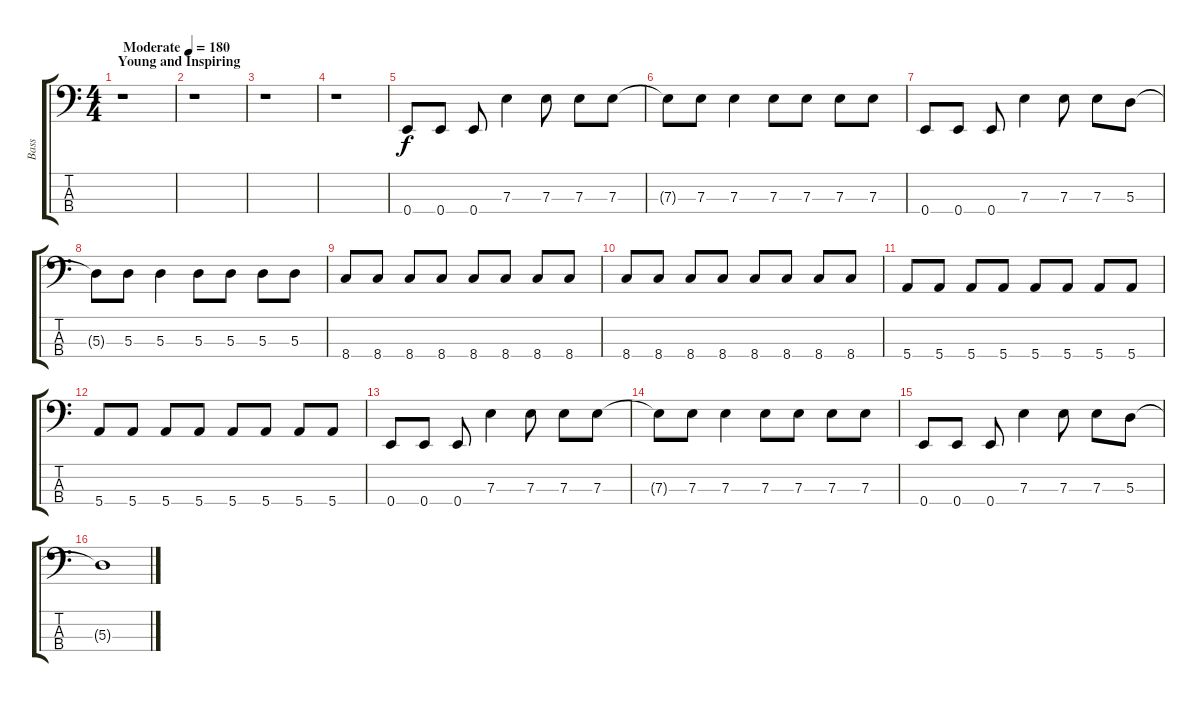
\track ("Bass" "Bass") {instrument electricbassfinger}
\staff {score tabs}
\tuning (G2 D2 A1 E1) {hide}
\ts (4 4)
\section ("" "Young and Inspiring")
\tempo (180 "Moderate")
\clef f4
\ks c
r.1{dy f instrument electricbassfinger} |
r.1 |
r.1 |
r.1 |
0.4.8 0.4.8 0.4.8 7.3.4 7.3.8 7.3.8 7.3.8 |
7.3{t}.8 7.3.8 7.3.4 7.3.8 7.3.8 7.3.8 7.3.8 |
0.4.8 0.4.8 0.4.8 7.3.4 7.3.8 7.3.8 5.3.8 |
5.3{t}.8 5.3.8 5.3.4 5.3.8 5.3.8 5.3.8 5.3.8 |
8.4.8 8.4.8 8.4.8 8.4.8 8.4.8 8.4.8 8.4.8 8.4.8 |
8.4.8 8.4.8 8.4.8 8.4.8 8.4.8 8.4.8 8.4.8 8.4.8 |
5.4.8 5.4.8 5.4.8 5.4.8 5.4.8 5.4.8 5.4.8 5.4.8 |
5.4.8 5.4.8 5.4.8 5.4.8 5.4.8 5.4.8 5.4.8 5.4.8 |
0.4.8 0.4.8 0.4.8 7.3.4 7.3.8 7.3.8 7.3.8 |
7.3{t}.8 7.3.8 7.3.4 7.3.8 7.3.8 7.3.8 7.3.8 |
0.4.8 0.4.8 0.4.8 7.3.4 7.3.8 7.3.8 5.3.8 |
5.3{t}.1
